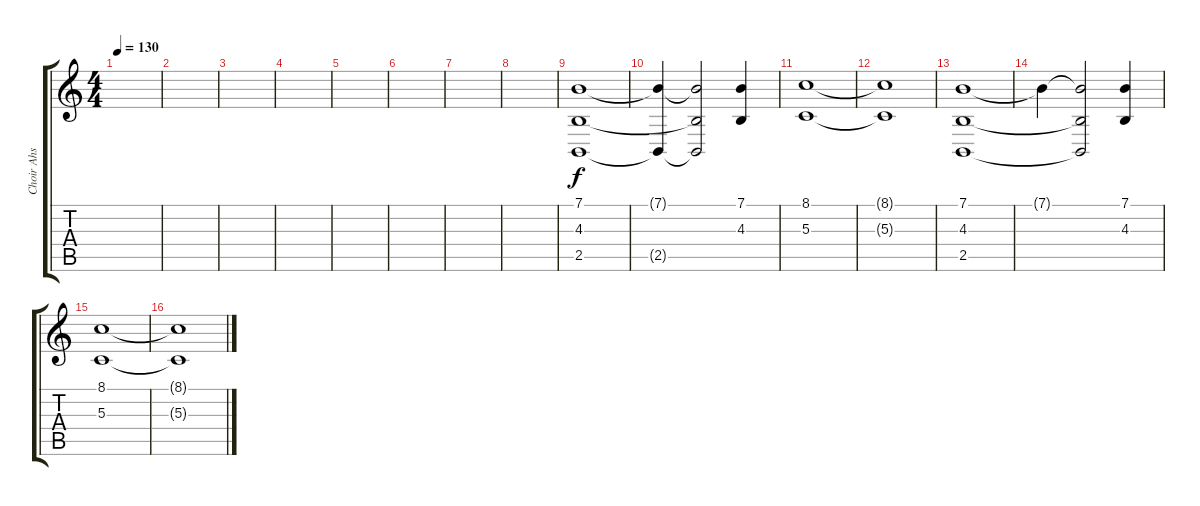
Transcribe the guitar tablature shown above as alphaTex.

\track ("Choir Ahs" "Choir Ahs") {instrument choiraahs}
\staff {score tabs}
\tuning (E4 B3 G3 D3 A2 E2) {hide}
\ts (4 4)
\tempo 130
\clef g2
\ks c
|
|
|
|
|
|
|
|
(7.1 4.3 2.5).1 |
(7.1{t} 2.5{t}).4 (7.1{t} 4.3{t} 2.5{t}).2 (7.1 4.3).4 |
(8.1 5.3).1 |
(8.1{t} 5.3{t}).1 |
(7.1 4.3 2.5).1 |
7.1{t}.4 (7.1{t} 4.3{t} 2.5{t}).2 (7.1 4.3).4 |
(8.1 5.3).1 |
(8.1{t} 5.3{t}).1
